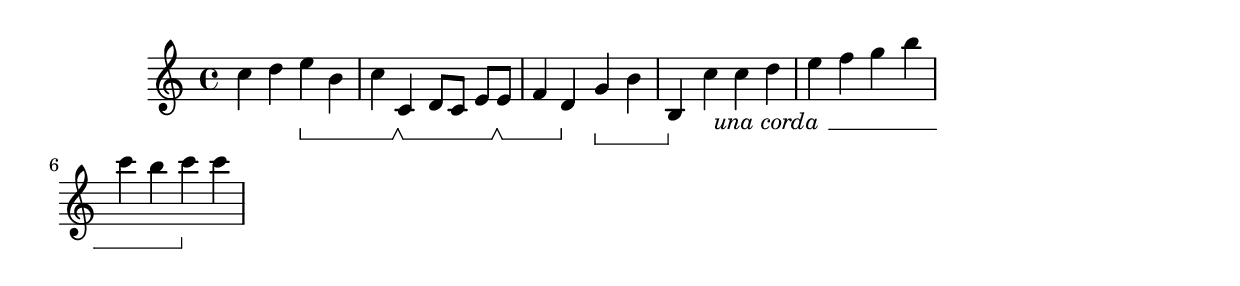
\version "2.4.0"

\header {

    texidoc = "The brackets of a piano pedal should start and end at
 the left side of the note. If a note is shared between two brackets,
 these ends are flared.

At a line-break, there are no vertical endings.  " }

\score {
     \relative c'' {
        \set Staff.pedalSustainStyle = #'bracket

        c4 d e \sustainDown b c c, \sustainUp \sustainDown  d8[ c]  e8[ 
	    e \sustainUp \sustainDown] f4 d
        \sustainUp g \sustainDown b b, \sustainUp c'

        \set Staff.pedalUnaCordaStyle = #'mixed

        c4 d \unaCorda e f g
        b  | \break c b c \treCorde c
    }
    \layout { raggedright = ##t }
}
